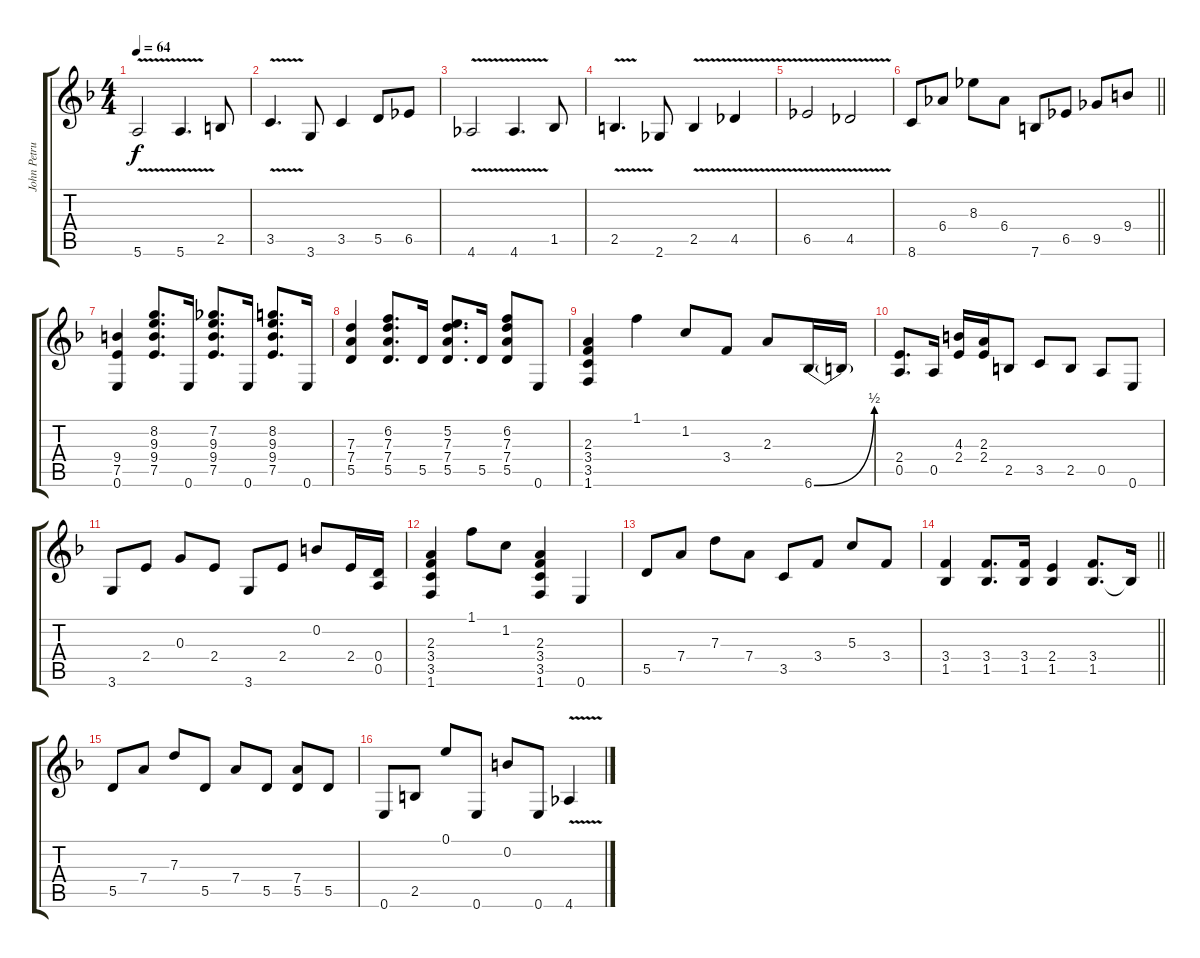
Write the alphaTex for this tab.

\track ("John Petrucci - Guitar" "John Petru") {instrument distortionguitar}
\staff {score tabs}
\tuning (E4 B3 G3 D3 A2 E2) {hide}
\ts (4 4)
\tempo 64
\clef g2
\ks dminor
5.6{v}.2{dy f} 5.6{v}.4{d} 2.5.8 |
3.5{v}.4{d} 3.6.8 3.5.4 5.5.8 6.5.8 |
4.6{v}.2 4.6{v}.4{d} 1.5.8 |
2.5{v}.4{d} 2.6.8 2.5{v}.4 4.5{v}.4 |
6.5{v}.2 4.5{v}.2 |
\barLineRight lightlight
8.6.8 6.4.8 8.3.8 6.4.8 7.6.8 6.5.8 9.5.8 9.4.8 |
(9.4 7.5 0.6).4 (8.2 9.3 9.4 7.5).8{d} 0.6.16 (7.2 9.3 9.4 7.5).8{d} 0.6.16 (8.2 9.3 9.4 7.5).8{d} 0.6.16 |
(7.3 7.4 5.5).4 (6.2 7.3 7.4 5.5).8{d} 5.5.16 (5.2 7.3 7.4 5.5).8{d} 5.5.16 (6.2 7.3 7.4 5.5).8 0.6.8 |
(2.3 3.4 3.5 1.6).4 1.1.4 1.2.8 3.4.8 2.3.8 6.6{be (bend 0 0 60 2)}.16 6.6{t}.16 |
(2.4 0.5).8{d} 0.5.16 (4.3 2.4).16 (2.3 2.4).16 2.5.8 3.5.8 2.5.8 0.5.8 0.6.8 |
3.6.8 2.4.8 0.3.8 2.4.8 3.6.8 2.4.8 0.2.8 2.4.16 (0.4 0.5).16 |
(2.3 3.4 3.5 1.6).4 1.1.8 1.2.8 (2.3 3.4 3.5 1.6).4 0.6.4 |
5.5.8 7.4.8 7.3.8 7.4.8 3.5.8 3.4.8 5.3.8 3.4.8 |
\barLineRight lightlight
(3.4 1.5).4 (3.4 1.5).8{d} (3.4 1.5).16 (2.4 1.5).4 (3.4 1.5).8{d} 1.5{t}.16 |
5.5.8 7.4.8 7.3.8 5.5.8 7.4.8 5.5.8 (7.4 5.5).8 5.5.8 |
0.6.8 2.5.8 0.1.8 0.6.8 0.2.8 0.6.8 4.6{v}.4
